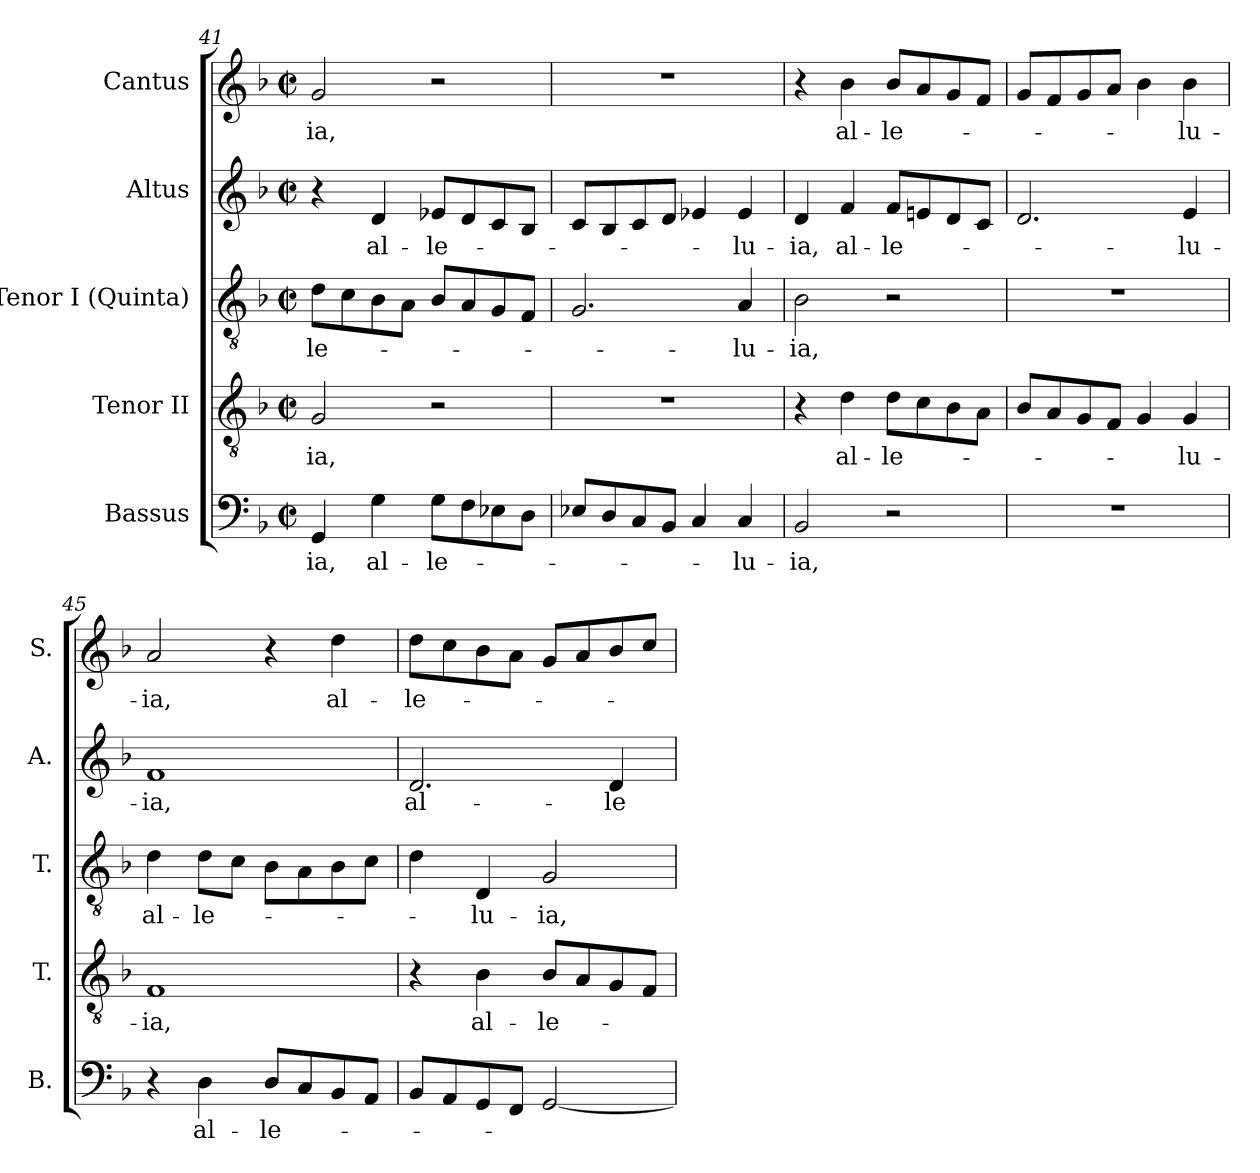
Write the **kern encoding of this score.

**kern	**text	**kern	**text	**kern	**text	**kern	**text	**kern	**text
*part5	*part5	*part4	*part4	*part3	*part3	*part2	*part2	*part1	*part1
*staff5	*staff5	*staff4	*staff4	*staff3	*staff3	*staff2	*staff2	*staff1	*staff1
*I"Bassus	*	*I"Tenor II	*	*I"Tenor I (Quinta)	*	*I"Altus	*	*I"Cantus	*
*I'B.	*	*I'T.	*	*I'T.	*	*I'A.	*	*I'S.	*
*clefF4	*	*clefGv2	*	*clefGv2	*	*clefG2	*	*clefG2	*
*	*	*ITrd7c12	*	*ITrd7c12	*	*	*	*	*
*k[b-]	*	*k[b-]	*	*k[b-]	*	*k[b-]	*	*k[b-]	*
*F:	*	*F:	*	*F:	*	*F:	*	*F:	*
*M2/2	*	*M2/2	*	*M2/2	*	*M2/2	*	*M2/2	*
*met(c|)	*	*met(c|)	*	*met(c|)	*	*met(c|)	*	*met(c|)	*
=41	=41	=41	=41	=41	=41	=41	=41	=41	=41
!	!LO:LY:b:color=#000000	!	!	!	!	!	!	!	!
!	!	!	!LO:LY:b:color=#000000	!	!	!	!	!	!
!	!	!	!	!	!LO:LY:b:color=#000000	!	!	!	!
!	!	!	!	!	!	!	!	!	!LO:LY:b:color=#000000
4GGi/	-ia,	2GGi/	-ia,	8Di\L	-le-	4r	.	2gi/	-ia,
.	.	.	.	8Ci\	.	.	.	.	.
!	!LO:LY:b:color=#000000	!	!	!	!	!	!	!	!
!	!	!	!	!	!	!	!LO:LY:b:color=#000000	!	!
4Gi\	al-	.	.	8BB-i\	.	4di/	al-	.	.
.	.	.	.	8AAi\J	.	.	.	.	.
!	!LO:LY:b:color=#000000	!	!	!	!	!	!	!	!
!	!	!	!	!	!	!	!LO:LY:b:color=#000000	!	!
8Gi\L	-le-	2r	.	8BB-i/L	.	8e-Xi/L	-le-	2r	.
8Fi\	.	.	.	8AAi/	.	8di/	.	.	.
8E-Xi\	.	.	.	8GGi/	.	8ci/	.	.	.
8Di\J	.	.	.	8FFi/J	.	8B-i/J	.	.	.
=42	=42	=42	=42	=42	=42	=42	=42	=42	=42
8E-Xi/L	.	1r	.	2.GGi/	.	8ci/L	.	1r	.
8Di/	.	.	.	.	.	8B-i/	.	.	.
8Ci/	.	.	.	.	.	8ci/	.	.	.
8BB-i/J	.	.	.	.	.	8di/J	.	.	.
4Ci/	.	.	.	.	.	4e-Xi/	.	.	.
!	!LO:LY:b:color=#000000	!	!	!	!	!	!	!	!
!	!	!	!	!	!LO:LY:b:color=#000000	!	!	!	!
!	!	!	!	!	!	!	!LO:LY:b:color=#000000	!	!
4Ci/	-lu-	.	.	4AAi/	-lu-	4e-i/	-lu-	.	.
!!LO:LB:g=z
=43	=43	=43	=43	=43	=43	=43	=43	=43	=43
!	!LO:LY:b:color=#000000	!	!	!	!	!	!	!	!
!	!	!	!	!	!LO:LY:b:color=#000000	!	!	!	!
!	!	!	!	!	!	!	!LO:LY:b:color=#000000	!	!
2BB-i/	-ia,	4r	.	2BB-i\	-ia,	4di/	-ia,	4r	.
!	!	!	!LO:LY:b:color=#000000	!	!	!	!	!	!
!	!	!	!	!	!	!	!LO:LY:b:color=#000000	!	!
!	!	!	!	!	!	!	!	!	!LO:LY:b:color=#000000
.	.	4Di\	al-	.	.	4fi/	al-	4b-i\	al-
!	!	!	!LO:LY:b:color=#000000	!	!	!	!	!	!
!	!	!	!	!	!	!	!LO:LY:b:color=#000000	!	!
!	!	!	!	!	!	!	!	!	!LO:LY:b:color=#000000
2r	.	8Di\L	-le-	2r	.	8fi/L	-le-	8b-i/L	-le-
.	.	8Ci\	.	.	.	8eni/	.	8ai/	.
.	.	8BB-i\	.	.	.	8di/	.	8gi/	.
.	.	8AAi\J	.	.	.	8ci/J	.	8fi/J	.
=44	=44	=44	=44	=44	=44	=44	=44	=44	=44
1r	.	8BB-i/L	.	1r	.	2.di/	.	8gi/L	.
.	.	8AAi/	.	.	.	.	.	8fi/	.
.	.	8GGi/	.	.	.	.	.	8gi/	.
.	.	8FFi/J	.	.	.	.	.	8ai/J	.
.	.	4GGi/	.	.	.	.	.	4b-i\	.
!	!	!	!LO:LY:b:color=#000000	!	!	!	!	!	!
!	!	!	!	!	!	!	!LO:LY:b:color=#000000	!	!
!	!	!	!	!	!	!	!	!	!LO:LY:b:color=#000000
.	.	4GGi/	-lu-	.	.	4ei/	-lu-	4b-i\	-lu-
=45	=45	=45	=45	=45	=45	=45	=45	=45	=45
!	!	!	!LO:LY:b:color=#000000	!	!	!	!	!	!
!	!	!	!	!	!LO:LY:b:color=#000000	!	!	!	!
!	!	!	!	!	!	!	!LO:LY:b:color=#000000	!	!
!	!	!	!	!	!	!	!	!	!LO:LY:b:color=#000000
4r	.	1FFi	-ia,	4Di\	al-	1fi	-ia,	2ai/	-ia,
!	!LO:LY:b:color=#000000	!	!	!	!	!	!	!	!
!	!	!	!	!	!LO:LY:b:color=#000000	!	!	!	!
4Di\	al-	.	.	8Di\L	-le-	.	.	.	.
.	.	.	.	8Ci\J	.	.	.	.	.
!	!LO:LY:b:color=#000000	!	!	!	!	!	!	!	!
8Di/L	-le-	.	.	8BB-i\L	.	.	.	4r	.
8Ci/	.	.	.	8AAi\	.	.	.	.	.
!	!	!	!	!	!	!	!	!	!LO:LY:b:color=#000000
8BB-i/	.	.	.	8BB-i\	.	.	.	4ddi\	al-
8AAi/J	.	.	.	8Ci\J	.	.	.	.	.
=46	=46	=46	=46	=46	=46	=46	=46	=46	=46
!	!	!	!	!	!	!	!LO:LY:b:color=#000000	!	!
!	!	!	!	!	!	!	!	!	!LO:LY:b:color=#000000
8BB-i/L	.	4r	.	4Di\	.	2.di/	al-	8ddi\L	-le-
8AAi/	.	.	.	.	.	.	.	8cci\	.
!	!	!	!LO:LY:b:color=#000000	!	!	!	!	!	!
!	!	!	!	!	!LO:LY:b:color=#000000	!	!	!	!
8GGi/	.	4BB-i\	al-	4DDi/	-lu-	.	.	8b-i\	.
8FFi/J	.	.	.	.	.	.	.	8ai\J	.
!	!	!	!LO:LY:b:color=#000000	!	!	!	!	!	!
!	!	!	!	!	!LO:LY:b:color=#000000	!	!	!	!
[<2GGi/	.	8BB-i/L	-le-	2GGi/	-ia,	.	.	8gi/L	.
.	.	8AAi/	.	.	.	.	.	8ai/	.
!	!	!	!	!	!	!	!LO:LY:b:color=#000000	!	!
.	.	8GGi/	.	.	.	4di/	-le-	8b-i/	.
.	.	8FFi/J	.	.	.	.	.	8cci/J	.
=	=	=	=	=	=	=	=	=	=
*-	*-	*-	*-	*-	*-	*-	*-	*-	*-
